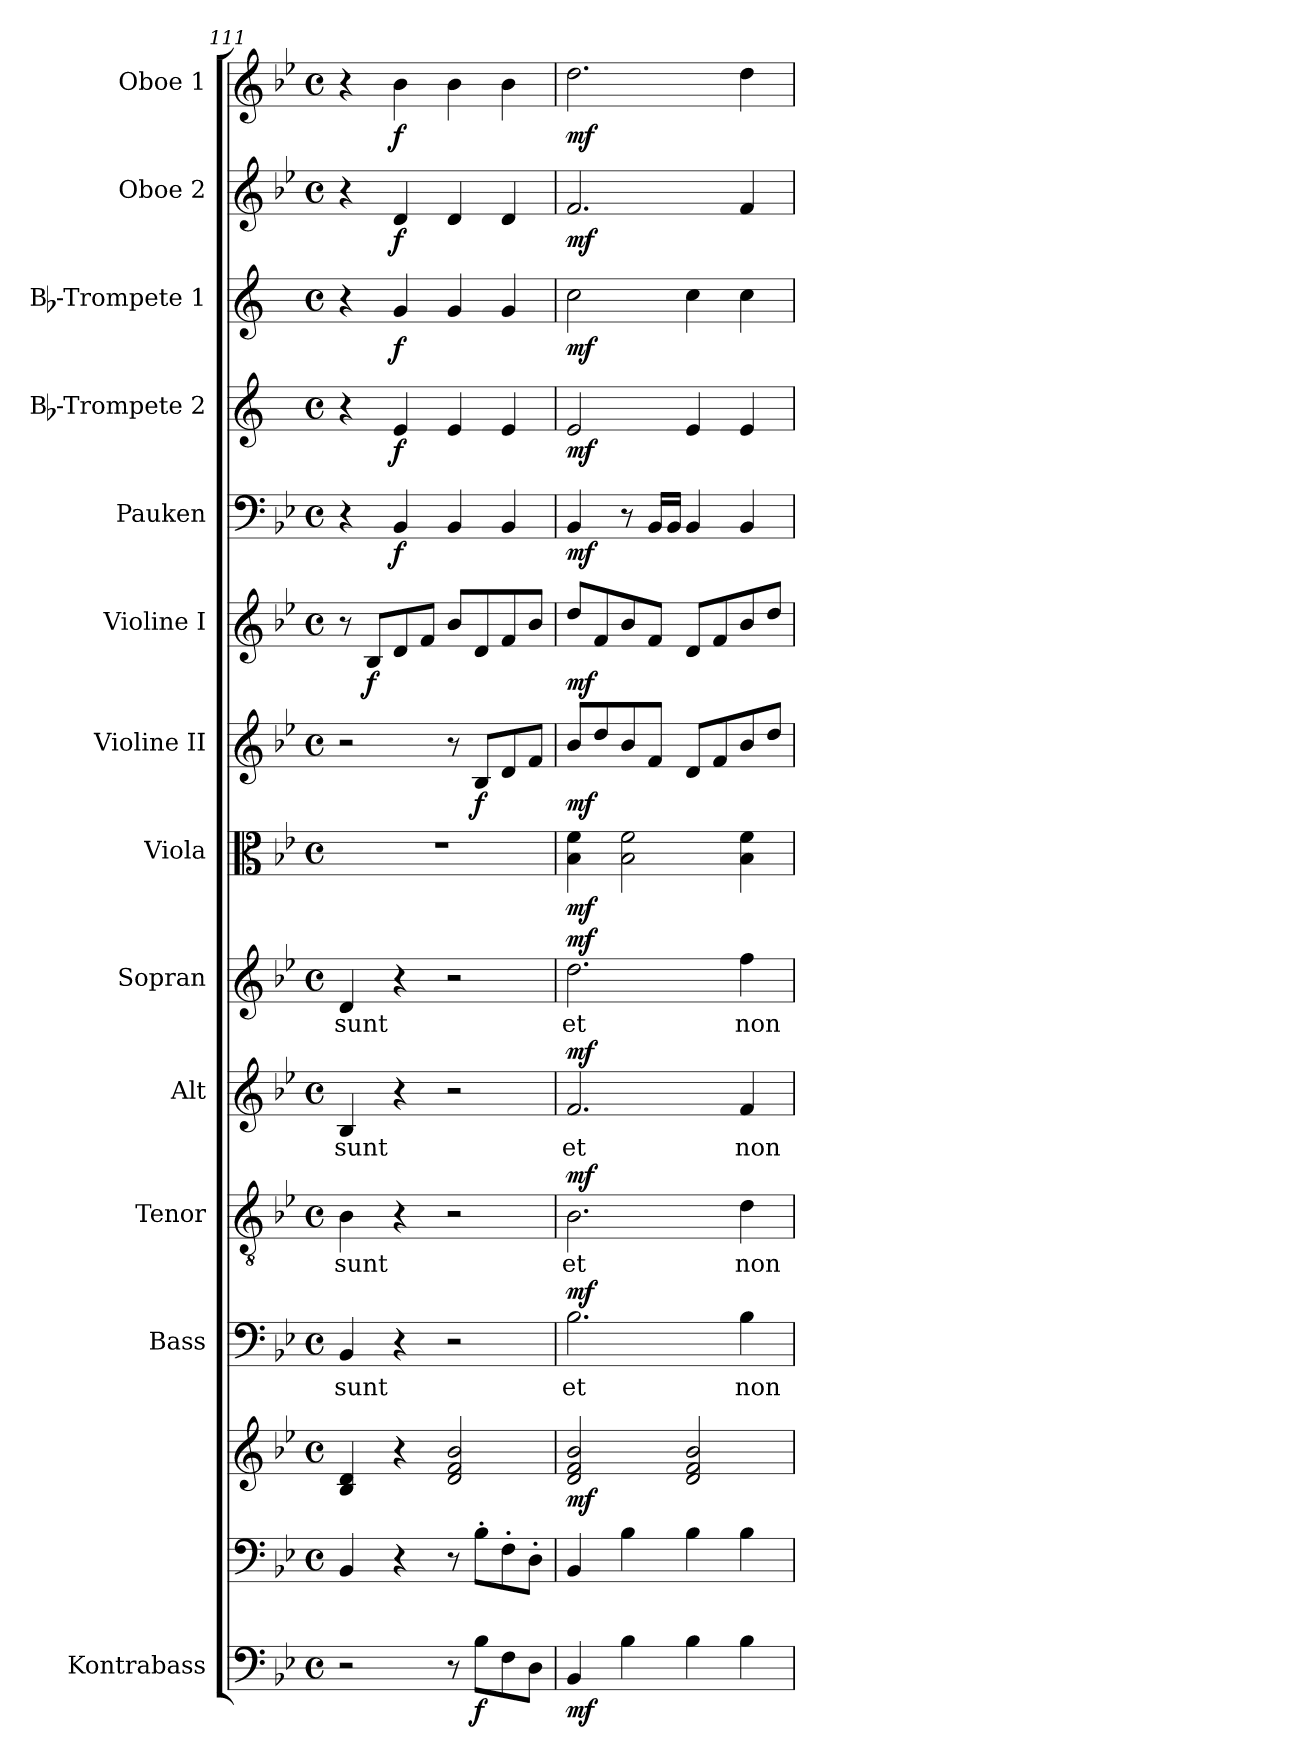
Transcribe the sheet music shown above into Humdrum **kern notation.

**kern	**dynam	**kern	**kern	**dynam	**kern	**text	**dynam	**kern	**text	**dynam	**kern	**text	**dynam	**kern	**text	**dynam	**kern	**dynam	**kern	**dynam	**kern	**dynam	**kern	**dynam	**kern	**dynam	**kern	**dynam	**kern	**dynam	**kern	**dynam
*part14	*part14	*part13	*part13	*part13	*part12	*part12	*part12	*part11	*part11	*part11	*part10	*part10	*part10	*part9	*part9	*part9	*part8	*part8	*part7	*part7	*part6	*part6	*part5	*part5	*part4	*part4	*part3	*part3	*part2	*part2	*part1	*part1
*staff15	*staff15	*staff14	*staff13	*staff13/14	*staff12	*staff12	*staff12	*staff11	*staff11	*staff11	*staff10	*staff10	*staff10	*staff9	*staff9	*staff9	*staff8	*staff8	*staff7	*staff7	*staff6	*staff6	*staff5	*staff5	*staff4	*staff4	*staff3	*staff3	*staff2	*staff2	*staff1	*staff1
*I"Kontrabass	*	*	*	*	*I"Bass	*	*	*I"Tenor	*	*	*I"Alt	*	*	*I"Sopran	*	*	*I"Viola	*	*I"Violine II	*	*I"Violine I	*	*I"Pauken	*	*I"Bb-Trompete 2	*	*I"Bb-Trompete 1	*	*I"Oboe 2	*	*I"Oboe 1	*
*I'Kb.	*	*	*	*	*I'B.	*	*	*I'T.	*	*	*I'A.	*	*	*I'S.	*	*	*I'Vla.	*	*I'Vl. II	*	*I'Vl. I	*	*I'Pk.	*	*I'Bb Trp. 2	*	*I'Bb Trp. 1	*	*I'Ob. 2	*	*I'Ob. 1	*
*clefF4	*	*clefF4	*clefG2	*	*clefF4	*	*	*clefGv2	*	*	*clefG2	*	*	*clefG2	*	*	*clefC3	*	*clefG2	*	*clefG2	*	*clefF4	*	*clefG2	*	*clefG2	*	*clefG2	*	*clefG2	*
*ITrd7c12	*	*	*	*	*	*	*	*	*	*	*	*	*	*	*	*	*	*	*	*	*	*	*	*	*ITrd1c2	*	*ITrd1c2	*	*	*	*	*
*k[b-e-]	*	*k[b-e-]	*k[b-e-]	*	*k[b-e-]	*	*	*k[b-e-]	*	*	*k[b-e-]	*	*	*k[b-e-]	*	*	*k[b-e-]	*	*k[b-e-]	*	*k[b-e-]	*	*k[b-e-]	*	*k[b-e-]	*	*k[b-e-]	*	*k[b-e-]	*	*k[b-e-]	*
*B-:	*	*B-:	*B-:	*	*B-:	*	*	*B-:	*	*	*B-:	*	*	*B-:	*	*	*B-:	*	*B-:	*	*B-:	*	*B-:	*	*B-:	*	*B-:	*	*B-:	*	*B-:	*
*M4/4	*	*M4/4	*M4/4	*	*M4/4	*	*	*M4/4	*	*	*M4/4	*	*	*M4/4	*	*	*M4/4	*	*M4/4	*	*M4/4	*	*M4/4	*	*M4/4	*	*M4/4	*	*M4/4	*	*M4/4	*
*met(c)	*	*met(c)	*met(c)	*	*met(c)	*	*	*met(c)	*	*	*met(c)	*	*	*met(c)	*	*	*met(c)	*	*met(c)	*	*met(c)	*	*met(c)	*	*met(c)	*	*met(c)	*	*met(c)	*	*met(c)	*
=111	=111	=111	=111	=111	=111	=111	=111	=111	=111	=111	=111	=111	=111	=111	=111	=111	=111	=111	=111	=111	=111	=111	=111	=111	=111	=111	=111	=111	=111	=111	=111	=111
!	!	!	!	!	!	!LO:LY:b	!	!	!LO:LY:b	!	!	!LO:LY:b	!	!	!LO:LY:b	!	!	!	!	!	!	!	!	!	!	!	!	!	!	!	!	!
2r	.	4BB-/	4B-/ 4d/	.	4BB-/	sunt	.	4B-\	sunt	.	4B-/	sunt	.	4d/	sunt	.	1r	.	2r	.	8r	.	4r	.	4r	.	4r	.	4r	.	4r	.
!	!	!	!	!	!	!	!	!	!	!	!	!	!	!	!	!	!	!	!	!	!	!LO:DY:b	!	!	!	!	!	!	!	!	!	!
.	.	.	.	.	.	.	.	.	.	.	.	.	.	.	.	.	.	.	.	.	8B-/L	f	.	.	.	.	.	.	.	.	.	.
!	!	!	!	!	!	!	!	!	!	!	!	!	!	!	!	!	!	!	!	!	!	!	!	!LO:DY:b	!	!LO:DY:b	!	!LO:DY:b	!	!LO:DY:b	!	!LO:DY:b
.	.	4r	4r	.	4r	.	.	4r	.	.	4r	.	.	4r	.	.	.	.	.	.	8d/	.	4BB-/	f	4d/	f	4f/	f	4d/	f	4b-\	f
.	.	.	.	.	.	.	.	.	.	.	.	.	.	.	.	.	.	.	.	.	8f/J	.	.	.	.	.	.	.	.	.	.	.
8r	.	8r	2d/ 2f/ 2b-/	.	2r	.	.	2r	.	.	2r	.	.	2r	.	.	.	.	8r	.	8b-/L	.	4BB-/	.	4d/	.	4f/	.	4d/	.	4b-\	.
!	!LO:DY:b	!	!	!	!	!	!	!	!	!	!	!	!	!	!	!	!	!	!	!LO:DY:b	!	!	!	!	!	!	!	!	!	!	!	!
8BB-\L	f	8B-'>\L	.	.	.	.	.	.	.	.	.	.	.	.	.	.	.	.	8B-/L	f	8d/	.	.	.	.	.	.	.	.	.	.	.
8FF\	.	8F'>\	.	.	.	.	.	.	.	.	.	.	.	.	.	.	.	.	8d/	.	8f/	.	4BB-/	.	4d/	.	4f/	.	4d/	.	4b-\	.
8DD\J	.	8D'>\J	.	.	.	.	.	.	.	.	.	.	.	.	.	.	.	.	8f/J	.	8b-/J	.	.	.	.	.	.	.	.	.	.	.
!!LO:PB:g=z
=112	=112	=112	=112	=112	=112	=112	=112	=112	=112	=112	=112	=112	=112	=112	=112	=112	=112	=112	=112	=112	=112	=112	=112	=112	=112	=112	=112	=112	=112	=112	=112	=112
!	!LO:DY:b	!	!	!LO:DY:b	!	!LO:LY:b	!LO:DY:a	!	!LO:LY:b	!LO:DY:a	!	!LO:LY:b	!LO:DY:a	!	!LO:LY:b	!LO:DY:a	!	!LO:DY:b	!	!LO:DY:b	!	!LO:DY:b	!	!LO:DY:b	!	!LO:DY:b	!	!LO:DY:b	!	!LO:DY:b	!	!LO:DY:b
4BBB-/	mf	4BB-/	2d/ 2f/ 2b-/	mf	2.B-\	et	mf	2.B-\	et	mf	2.f/	et	mf	2.dd\	et	mf	4B-\ 4f\	mf	8b-/L	mf	8dd/L	mf	4BB-/	mf	2d/	mf	2b-\	mf	2.f/	mf	2.dd\	mf
.	.	.	.	.	.	.	.	.	.	.	.	.	.	.	.	.	.	.	8dd/	.	8f/	.	.	.	.	.	.	.	.	.	.	.
4BB-\	.	4B-\	.	.	.	.	.	.	.	.	.	.	.	.	.	.	2B-\ 2f\	.	8b-/	.	8b-/	.	8r	.	.	.	.	.	.	.	.	.
.	.	.	.	.	.	.	.	.	.	.	.	.	.	.	.	.	.	.	8f/J	.	8f/J	.	16BB-/LL	.	.	.	.	.	.	.	.	.
.	.	.	.	.	.	.	.	.	.	.	.	.	.	.	.	.	.	.	.	.	.	.	16BB-/JJ	.	.	.	.	.	.	.	.	.
4BB-\	.	4B-\	2d/ 2f/ 2b-/	.	.	.	.	.	.	.	.	.	.	.	.	.	.	.	8d/L	.	8d/L	.	4BB-/	.	4d/	.	4b-\	.	.	.	.	.
.	.	.	.	.	.	.	.	.	.	.	.	.	.	.	.	.	.	.	8f/	.	8f/	.	.	.	.	.	.	.	.	.	.	.
!	!	!	!	!	!	!LO:LY:b	!	!	!LO:LY:b	!	!	!LO:LY:b	!	!	!LO:LY:b	!	!	!	!	!	!	!	!	!	!	!	!	!	!	!	!	!
4BB-\	.	4B-\	.	.	4B-\	non	.	4d\	non	.	4f/	non	.	4ff\	non	.	4B-\ 4f\	.	8b-/	.	8b-/	.	4BB-/	.	4d/	.	4b-\	.	4f/	.	4dd\	.
.	.	.	.	.	.	.	.	.	.	.	.	.	.	.	.	.	.	.	8dd/J	.	8dd/J	.	.	.	.	.	.	.	.	.	.	.
=	=	=	=	=	=	=	=	=	=	=	=	=	=	=	=	=	=	=	=	=	=	=	=	=	=	=	=	=	=	=	=	=
*-	*-	*-	*-	*-	*-	*-	*-	*-	*-	*-	*-	*-	*-	*-	*-	*-	*-	*-	*-	*-	*-	*-	*-	*-	*-	*-	*-	*-	*-	*-	*-	*-
